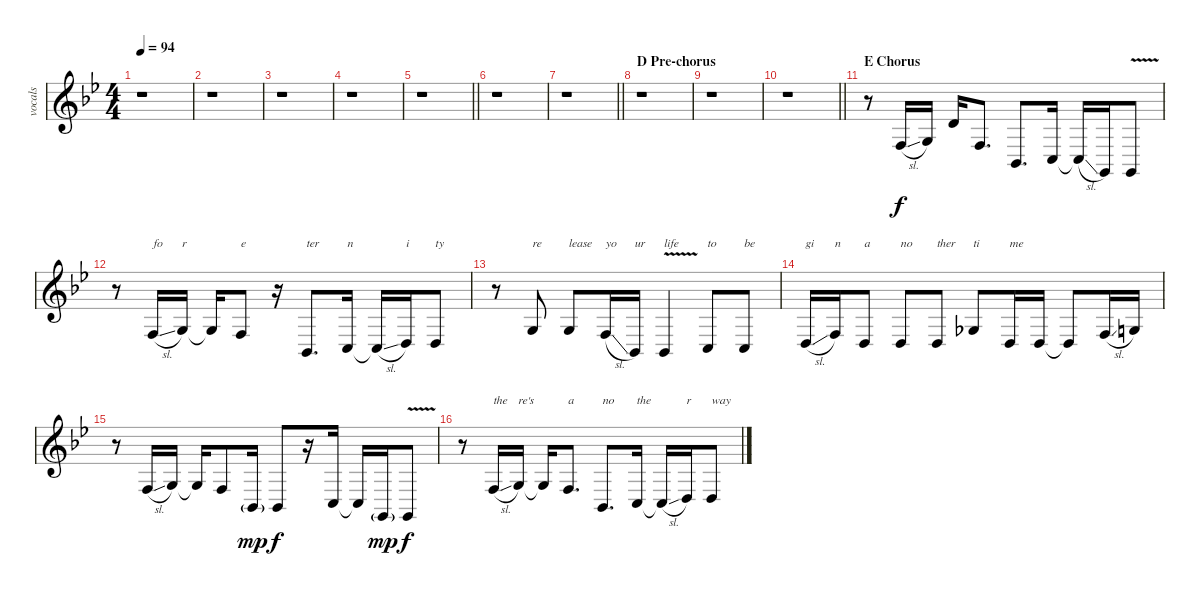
\track ("vocals" "vocals") {instrument lead1square}
\staff {score}
\tuning (D4 A3 F3 C3 G2 C2) {hide}
\ts (4 4)
\tempo 94
\clef g2
\ks gminor
r.1{dy f} |
r.1 |
r.1 |
r.1 |
\barLineRight lightlight
r.1 |
r.1 |
\barLineRight lightlight
r.1 |
\section ("" "D Pre-chorus")
r.1 |
r.1 |
\barLineRight lightlight
r.1 |
\section ("" "E Chorus")
r.8 5.4{sl}.16{beam Up} 7.4.16{beam Up} 5.2.16{beam Up} 5.4.8{d beam Up} 3.5.8{d beam Up} 5.5.16{beam Up} 5.5{sl t}.16{beam Up} 0.5.16{beam Up} 0.5{v}.8{beam Up} |
r.8 5.4{sl}.16{txt "fo" beam Up} 7.4.16{txt "r" beam Up} 7.4{t}.16{beam Up} 5.4.8{txt "e" beam Up} r.16 3.5.8{d txt "ter" beam Up} 5.5.16{txt "n" beam Up} 5.5{sl t}.16{beam Up} 7.5.16{txt "i" beam Up} 7.5.8{txt "ty" beam Up} |
r.8 7.4.8{txt "re" beam Up} 7.4.8{txt "lease" beam Up} 10.5{sl}.16{txt "yo" beam Up} 3.5.16{txt "ur" beam Up} 3.5{v}.4{txt "life" beam Up} 5.5.8{txt "to" beam Up} 5.5.8{txt "be" beam Up} |
7.5{sl}.16{txt "gi" beam Up} 10.5.16{txt "n" beam Up} 7.5.8{txt "a" beam Up} 7.5.8{txt "no" beam Up} 7.5.8{txt "ther" beam Up} 11.5.8{txt "ti" beam Up} 7.5.16{txt "me" beam Up} 7.5.16{beam Up} 7.5{t}.8{beam Up} 5.4{sl}.16{beam Up} 7.4.16{beam Up} |
r.8 5.4{sl}.16{beam Up} 7.4.16{beam Up} 7.4{t}.16{beam Up} 5.4.8{beam Up} 3.5{g}.16{dy mp beam Up} 3.5.8{dy f beam Up} r.16 5.5.16{beam Up} 5.5{t}.16{beam Up} 0.5{g}.16{dy mp beam Up} 0.5{v}.8{dy f beam Up} |
r.8 5.4{sl}.16{txt "the" beam Up} 7.4.16{txt "re's" beam Up} 7.4{t}.16{beam Up} 5.4.8{d txt "a" beam Up} 3.5.8{d txt "no" beam Up} 5.5.16{txt "the" beam Up} 5.5{sl t}.16{beam Up} 7.5.16{txt "r" beam Up} 7.5.8{txt "way" beam Up}
